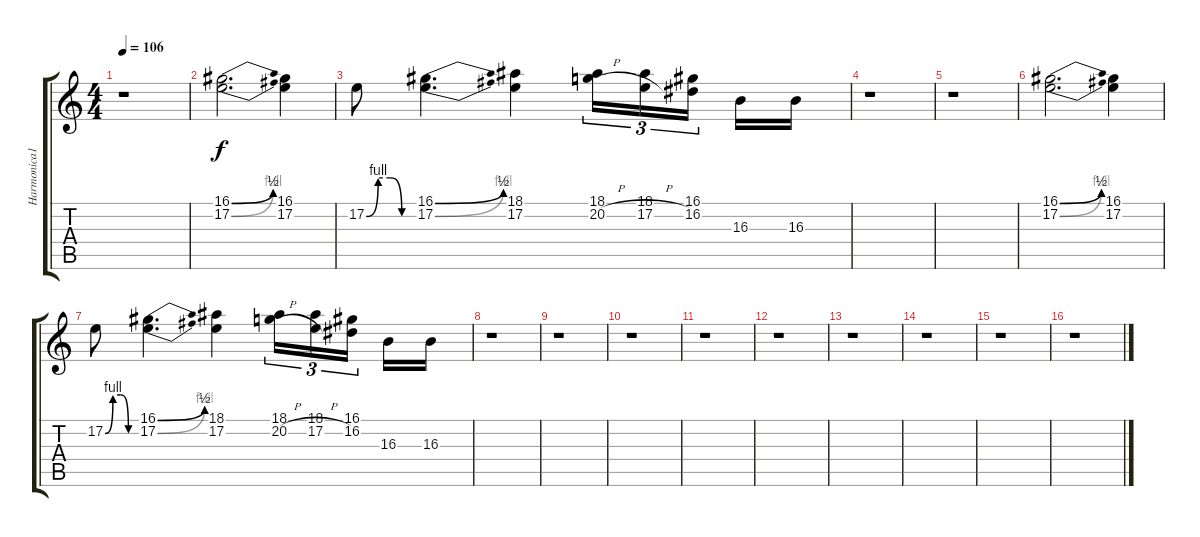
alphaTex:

\track ("Harmonica1" "Harmonica1") {instrument harmonica}
\staff {score tabs}
\tuning (E4 B3 G3 D3 A2 E2) {hide}
\ts (4 4)
\tempo 106
\clef g2
\ks c
r.1{dy f} |
(16.1{be (bend 0 0 60 2)} 17.2{be (bend 0 0 60 4)}).2{d} (16.1 17.2).4 |
17.2{be (custom 0 0 15 4 30 4 45 0 60 0)}.8 (16.1{be (bend 0 0 60 2)} 17.2{be (bend 0 0 60 4)}).4{d} (18.1 17.2).4 (18.1 20.2{h}).16{tu (3 2)} (18.1 17.2{h}).16{tu (3 2)} (16.1 16.2).16{tu (3 2)} 16.3.16 16.3.16 |
r.1 |
r.1 |
(16.1{be (bend 0 0 60 2)} 17.2{be (bend 0 0 60 4)}).2{d} (16.1 17.2).4 |
17.2{be (custom 0 0 15 4 30 4 45 0 60 0)}.8 (16.1{be (bend 0 0 60 2)} 17.2{be (bend 0 0 60 4)}).4{d} (18.1 17.2).4 (18.1 20.2{h}).16{tu (3 2)} (18.1 17.2{h}).16{tu (3 2)} (16.1 16.2).16{tu (3 2)} 16.3.16 16.3.16 |
r.1 |
r.1 |
r.1 |
r.1 |
r.1 |
r.1 |
r.1 |
r.1 |
r.1
